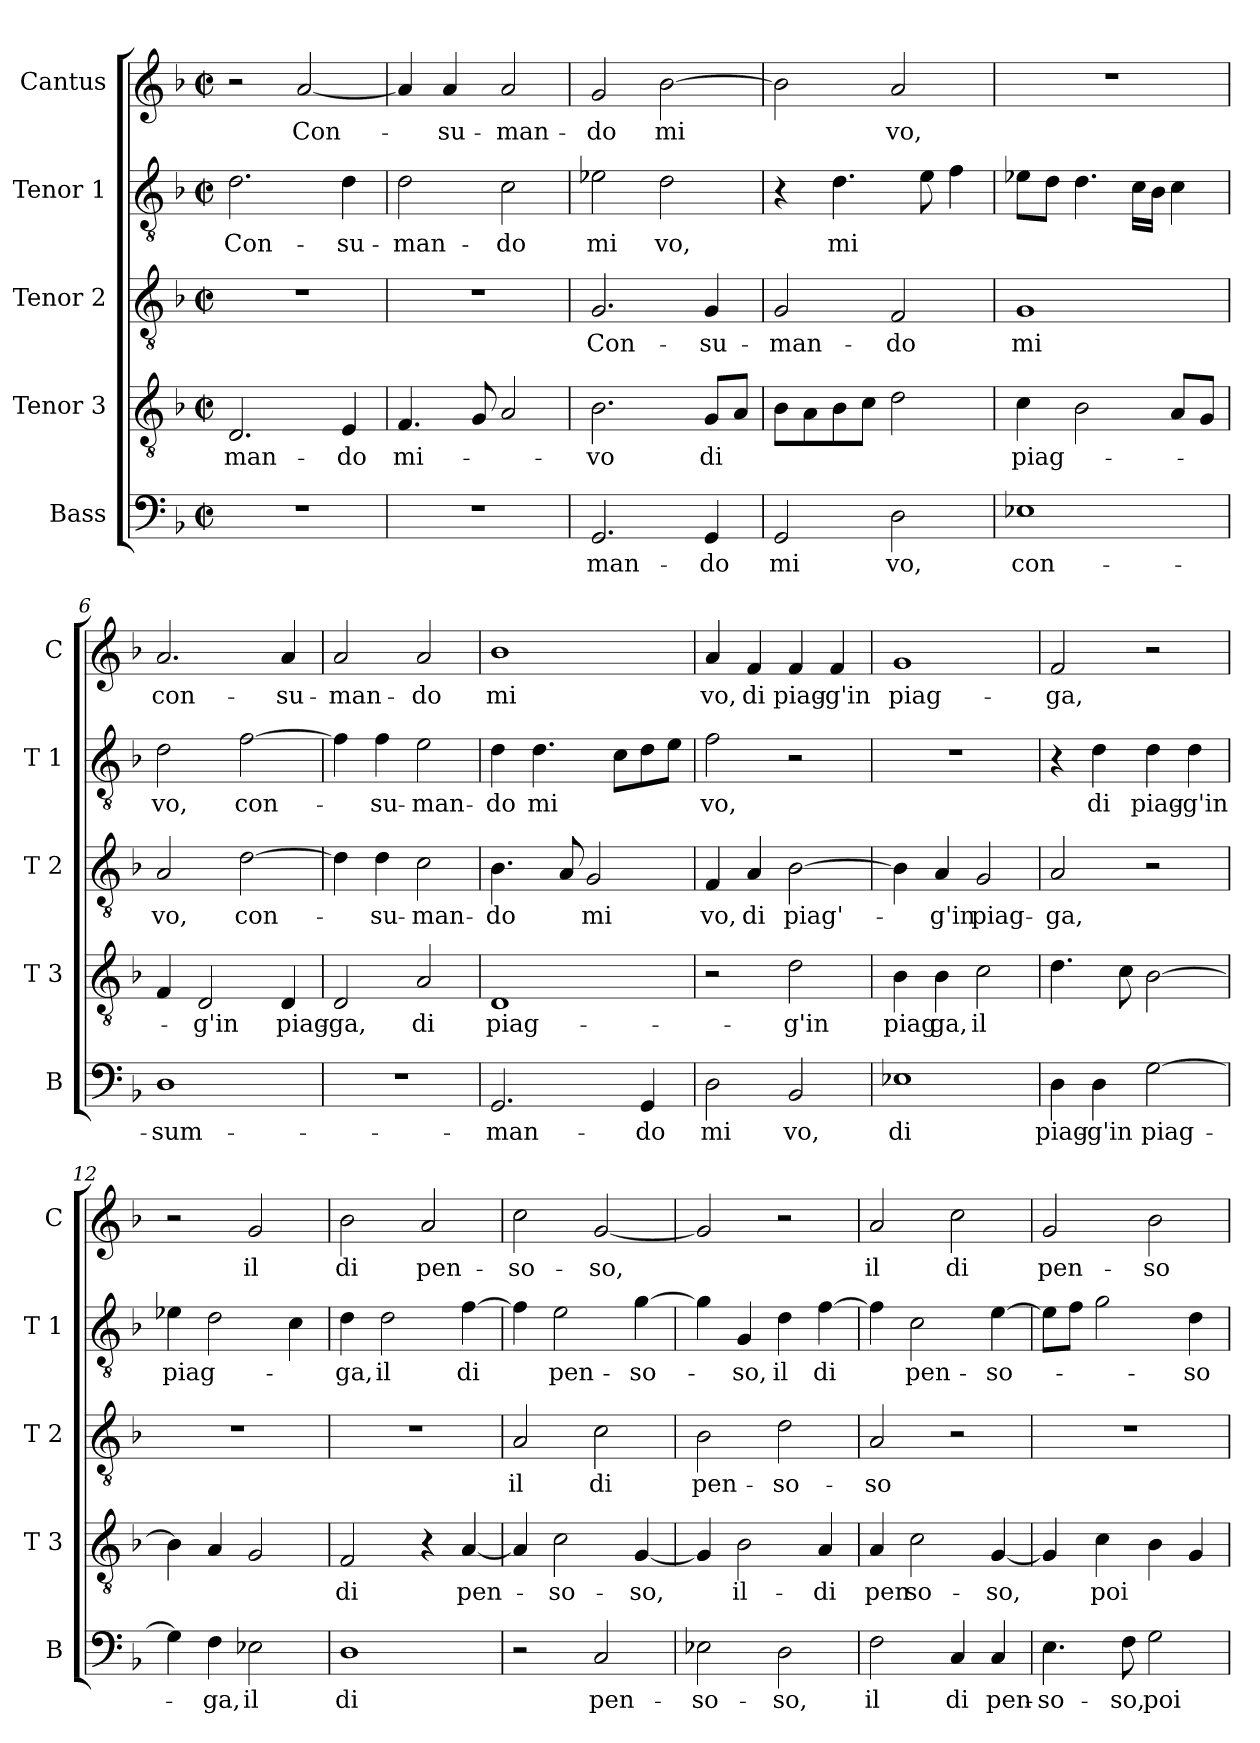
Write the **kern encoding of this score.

**kern	**text	**kern	**text	**kern	**text	**kern	**text	**kern	**text
*part5	*part5	*part4	*part4	*part3	*part3	*part2	*part2	*part1	*part1
*staff5	*staff5	*staff4	*staff4	*staff3	*staff3	*staff2	*staff2	*staff1	*staff1
*I"Bass	*	*I"Tenor 3	*	*I"Tenor 2	*	*I"Tenor 1	*	*I"Cantus	*
*I'B	*	*I'T 3	*	*I'T 2	*	*I'T 1	*	*I'C	*
*clefF4	*	*clefGv2	*	*clefGv2	*	*clefGv2	*	*clefG2	*
*k[b-]	*	*k[b-]	*	*k[b-]	*	*k[b-]	*	*k[b-]	*
*F:	*	*F:	*	*F:	*	*F:	*	*F:	*
*M2/2	*	*M2/2	*	*M2/2	*	*M2/2	*	*M2/2	*
*met(c|)	*	*met(c|)	*	*met(c|)	*	*met(c|)	*	*met(c|)	*
=1	=1	=1	=1	=1	=1	=1	=1	=1	=1
1r	.	2.D/	man-	1r	.	2.d\	Con-	2r	.
.	.	.	.	.	.	.	.	[2a/	Con-
.	.	4E/	-do	.	.	4d\	-su-	.	.
=2	=2	=2	=2	=2	=2	=2	=2	=2	=2
1r	.	4.F/	mi-	1r	.	2d\	-man-	4a/]	.
.	.	.	.	.	.	.	.	4a/	-su-
.	.	8G/	.	.	.	.	.	.	.
.	.	2A/	.	.	.	2c\	-do	2a/	-man-
=3	=3	=3	=3	=3	=3	=3	=3	=3	=3
2.GG/	man-	2.B-\	-vo	2.G/	Con-	2e-X\	mi	2g/	-do
.	.	.	.	.	.	2d\	vo,	[2b-\	mi
4GG/	-do	8G/L	di	4G/	-su-	.	.	.	.
.	.	8A/J	.	.	.	.	.	.	.
=4	=4	=4	=4	=4	=4	=4	=4	=4	=4
2GG/	mi	8B-\L	.	2G/	-man-	4r	.	2b-\]	.
.	.	8A\	.	.	.	.	.	.	.
.	.	8B-\	.	.	.	4.d\	mi	.	.
.	.	8c\J	.	.	.	.	.	.	.
2D\	vo,	2d\	.	2F/	-do	.	.	2a/	vo,
.	.	.	.	.	.	8e\	.	.	.
.	.	.	.	.	.	4f\	.	.	.
=5	=5	=5	=5	=5	=5	=5	=5	=5	=5
1E-X	con-	4c\	piag-	1G	mi	8e-X\L	.	1r	.
.	.	.	.	.	.	8d\J	.	.	.
.	.	2B-\	.	.	.	4.d\	.	.	.
.	.	.	.	.	.	16c\LL	.	.	.
.	.	.	.	.	.	16B-\JJ	.	.	.
.	.	8A/L	.	.	.	4c\	.	.	.
.	.	8G/J	.	.	.	.	.	.	.
!!LO:LB:g=z
=6	=6	=6	=6	=6	=6	=6	=6	=6	=6
1D	-sum-	4F/	.	2A/	vo,	2d\	vo,	2.a/	con-
.	.	2D/	-g'in	.	.	.	.	.	.
.	.	.	.	[2d\	con-	[2f\	con-	.	.
.	.	4D/	piag-	.	.	.	.	4a/	-su-
=7	=7	=7	=7	=7	=7	=7	=7	=7	=7
1r	.	2D/	-ga,	4d\]	.	4f\]	.	2a/	-man-
.	.	.	.	4d\	-su-	4f\	-su-	.	.
.	.	2A/	di	2c\	-man-	2e\	-man-	2a/	-do
=8	=8	=8	=8	=8	=8	=8	=8	=8	=8
2.GG/	-man-	1D	piag-	4.B-\	-do	4d\	-do	1b-	mi
.	.	.	.	.	.	4.d\	mi	.	.
.	.	.	.	8A/	.	.	.	.	.
.	.	.	.	2G/	mi	.	.	.	.
.	.	.	.	.	.	8c\L	.	.	.
4GG/	-do	.	.	.	.	8d\	.	.	.
.	.	.	.	.	.	8e\J	.	.	.
=9	=9	=9	=9	=9	=9	=9	=9	=9	=9
2D\	mi	2r	.	4F/	vo,	2f\	vo,	4a/	vo,
.	.	.	.	4A/	di	.	.	4f/	di
2BB-/	vo,	2d\	-g'in	[2B-\	piag'-	2r	.	4f/	piag-
.	.	.	.	.	.	.	.	4f/	-g'in
=10	=10	=10	=10	=10	=10	=10	=10	=10	=10
1E-X	di	4B-\	piag	4B-\]	.	1r	.	1g	piag-
.	.	4B-\	ga,	4A/	-g'in	.	.	.	.
.	.	2c\	il	2G/	piag-	.	.	.	.
=11	=11	=11	=11	=11	=11	=11	=11	=11	=11
4D\	piag-	4.d\	.	2A/	-ga,	4r	.	2f/	-ga,
4D\	-g'in	.	.	.	.	4d\	di	.	.
.	.	8c\	.	.	.	.	.	.	.
[2G\	piag-	[2B-\	.	2r	.	4d\	piag-	2r	.
.	.	.	.	.	.	4d\	-g'in	.	.
!!LO:PB:g=z
=12	=12	=12	=12	=12	=12	=12	=12	=12	=12
4G\]	.	4B-\]	.	1r	.	4e-X\	piag-	2r	.
4F\	-ga,	4A/	.	.	.	2d\	.	.	.
2E-X\	il	2G/	.	.	.	.	.	2g/	il
.	.	.	.	.	.	4c\	.	.	.
=13	=13	=13	=13	=13	=13	=13	=13	=13	=13
1D	di	2F/	di	1r	.	4d\	-ga,	2b-\	di
.	.	.	.	.	.	2d\	il	.	.
.	.	4r	.	.	.	.	.	2a/	pen-
.	.	[4A/	pen-	.	.	[4f\	di	.	.
=14	=14	=14	=14	=14	=14	=14	=14	=14	=14
2r	.	4A/]	.	2A/	il	4f\]	.	2cc\	-so-
.	.	2c\	-so-	.	.	2e\	pen-	.	.
2C/	pen-	.	.	2c\	di	.	.	[2g/	-so,
.	.	[4G/	-so,	.	.	[4g\	-so-	.	.
=15	=15	=15	=15	=15	=15	=15	=15	=15	=15
2E-X\	-so-	4G/]	.	2B-\	pen-	4g\]	.	2g/]	.
.	.	2B-\	il-	.	.	4G/	-so,	.	.
2D\	-so,	.	.	2d\	-so-	4d\	il	2r	.
.	.	4A/	-di	.	.	[4f\	di	.	.
=16	=16	=16	=16	=16	=16	=16	=16	=16	=16
2F\	il	4A/	pen	2A/	-so	4f\]	.	2a/	il
.	.	2c\	so-	.	.	2c\	pen-	.	.
4C/	di	.	.	2r	.	.	.	2cc\	di
4C/	pen-	[4G/	-so,	.	.	[4e\	-so-	.	.
=17	=17	=17	=17	=17	=17	=17	=17	=17	=17
4.E\	-so-	4G/]	.	1r	.	8e\L]	.	2g/	pen-
.	.	.	.	.	.	8f\J	.	.	.
.	.	4c\	poi	.	.	2g\	.	.	.
8F\	-so,	.	.	.	.	.	.	.	.
2G\	poi	4B-\	.	.	.	.	.	2b-\	-so-
.	.	4G/	.	.	.	4d\	-so	.	.
=	=	=	=	=	=	=	=	=	=
*-	*-	*-	*-	*-	*-	*-	*-	*-	*-
